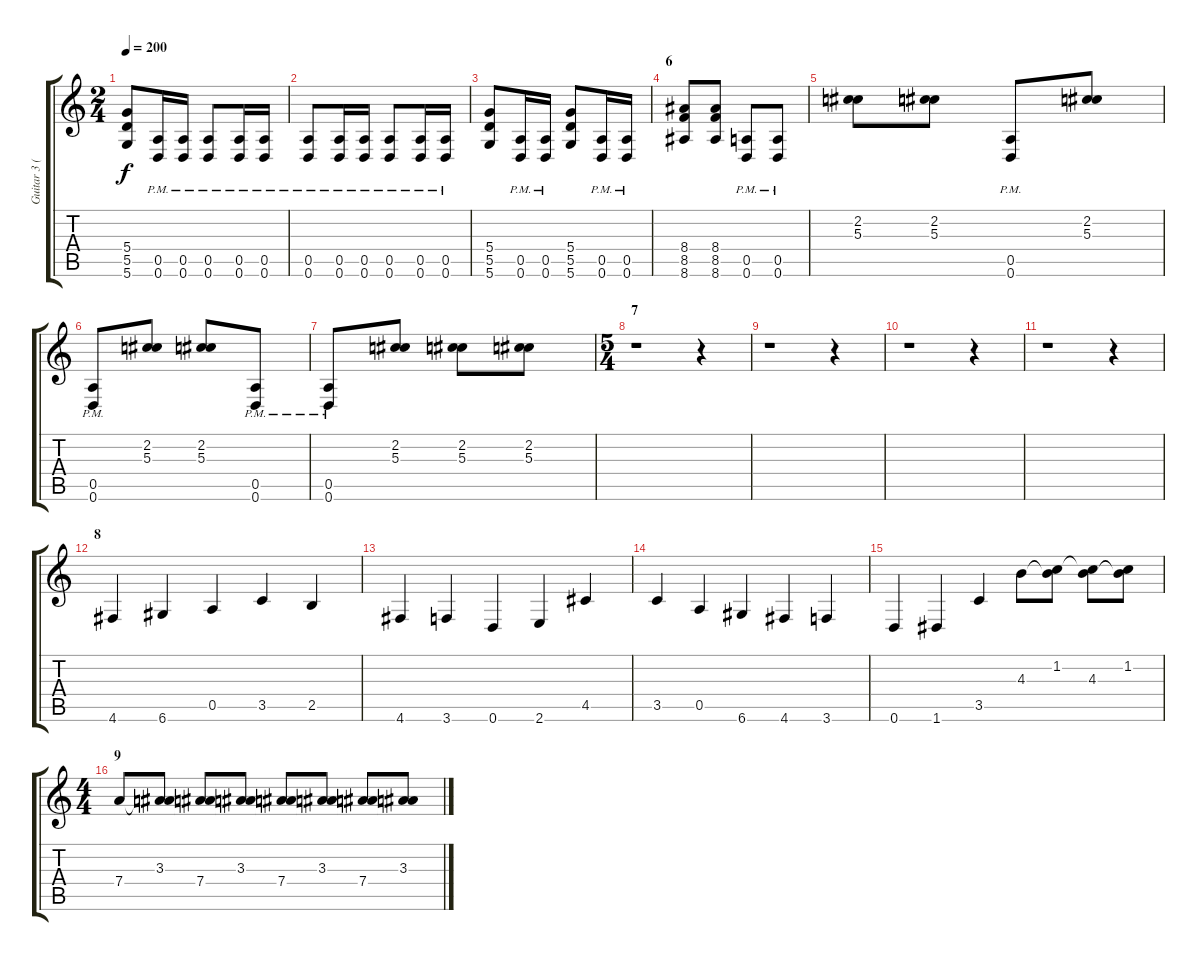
\track ("Guitar 3 (Distortion)" "Guitar 3 (") {instrument distortionguitar}
\staff {score tabs}
\tuning (E4 B3 G3 D3 A2 D2) {hide}
\ts (2 4)
\tempo 200
\clef g2
\ks c
(5.4 5.5 5.6).8{dy f} (0.5{pm} 0.6{pm}).16 (0.5{pm} 0.6{pm}).16 (0.5{pm} 0.6{pm}).8 (0.5{pm} 0.6{pm}).16 (0.5{pm} 0.6{pm}).16 |
(0.5{pm} 0.6{pm}).8 (0.5{pm} 0.6{pm}).16 (0.5{pm} 0.6{pm}).16 (0.5{pm} 0.6{pm}).8 (0.5{pm} 0.6{pm}).16 (0.5{pm} 0.6{pm}).16 |
(5.4 5.5 5.6).8 (0.5{pm} 0.6{pm}).16 (0.5{pm} 0.6{pm}).16 (5.4 5.5 5.6).8 (0.5{pm} 0.6{pm}).16 (0.5{pm} 0.6{pm}).16 |
\section ("" "6")
(8.4 8.5 8.6).8 (8.4 8.5 8.6).8 (0.5{pm} 0.6{pm}).8 (0.5{pm} 0.6{pm}).8 |
(2.2 5.3).8 (2.2 5.3).8 (0.5{pm} 0.6{pm}).8 (2.2 5.3).8 |
(0.5{pm} 0.6{pm}).8 (2.2 5.3).8 (2.2 5.3).8 (0.5{pm} 0.6).8 |
(0.5{pm} 0.6{pm}).8 (2.2 5.3).8 (2.2 5.3).8 (2.2 5.3).8 |
\ts (5 4)
\section ("" "7")
r.1 r.4 |
r.1 r.4 |
r.1 r.4 |
r.1 r.4 |
\section ("" "8")
4.6.4 6.6.4 0.5.4 3.5.4 2.5.4 |
4.6.4 3.6.4 0.6.4 2.6.4 4.5.4 |
3.5.4 0.5.4 6.6.4 4.6.4 3.6.4 |
0.6.4 1.6.4 3.5.4 4.3.8 (1.2 4.3{t}).8 (1.2{t} 4.3).8 (1.2 4.3{t}).8 |
\ts (4 4)
\section ("" "9")
7.4.8 (3.3 7.4{t}).8 (3.3{t} 7.4).8 (3.3 7.4{t}).8 (3.3{t} 7.4).8 (3.3 7.4{t}).8 (3.3{t} 7.4).8 (3.3 7.4{t}).8
